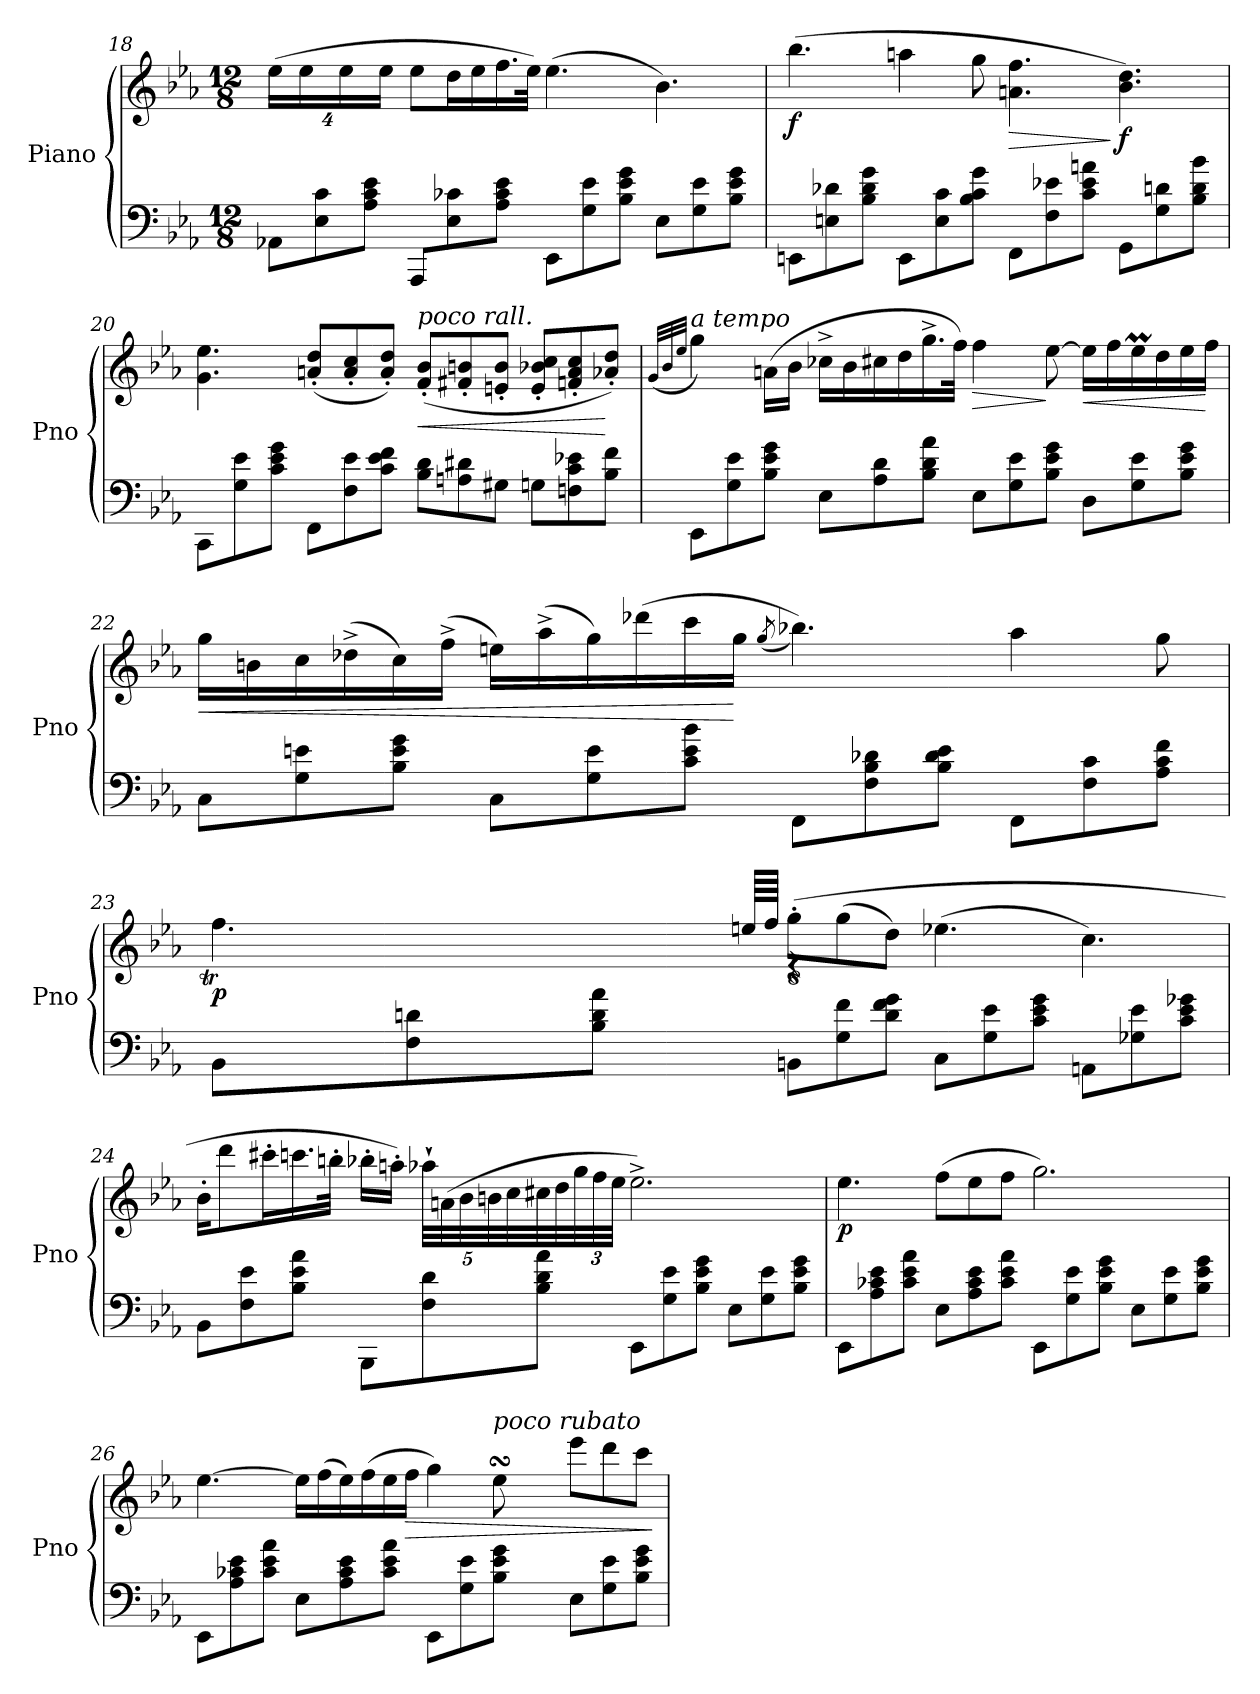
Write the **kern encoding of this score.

**kern	**kern	**dynam
*part1	*part1	*part1
*staff2	*staff1	*staff1/2
*I"Piano	*	*
*I'Pno	*	*
!!LO:PB:g=z
*clefF4	*clefG2	*
*k[b-e-a-]	*k[b-e-a-]	*
*M12/8	*M12/8	*
*	*Xbrackettup	*
=18	=18	=18
8AA-X\L	(>32%3ee-\L	.
.	32%3ee-\	.
8E-\ 8c\	.	.
.	32%3ee-\	.
8A-\ 8c\ 8e-\J	.	.
.	32%3ee-\J	.
8AAA-/L	8ee-\L	.
8E-\ 8c-X\	16dd\L	.
.	16ee-\	.
8A-\ 8c-\ 8e-\J	16.ff\	.
.	32ee-\JJk)	.
8EE-\L	(>4.ee-\	.
8G\ 8e-\	.	.
8B-\ 8e-\ 8g\J	.	.
8E-\L	4.b-\)	.
8G\ 8e-\	.	.
8B-\ 8e-\ 8g\J	.	.
=19	=19	=19
!	!	!LO:DY:b
8EEn\L	(>4.bb-\	f
8En\ 8d-X\	.	.
8B-\ 8d-\ 8g\J	.	.
8EE\L	4aan\	.
8E\ 8c\	.	.
8B-\ 8c\ 8g\J	8gg\	.
!	!	!LO:HP:b
8FF\L	4.an\ 4.ff\	>
8F\ 8e-X\	.	.
8c\ 8e-\ 8an\J	.	.
!	!	!LO:DY:n=1:b
8GG\L	4.b-\ 4.dd\)	] f
8G\ 8dn\	.	.
8B-\ 8d\ 8b-\J	.	.
!!LO:LB:g=z
=20	=20	=20
8CC\L	4.g\ 4.ee-\	.
8G\ 8e-\	.	.
8c\ 8e-\ 8g\J	.	.
8FF\L	(<8an/' 8dd/'L	.
8F\ 8e-\	8a/' 8cc/'	.
8c\ 8e-\ 8f\J	8a/' 8dd/'J)	.
!	!LO:TX:a:i:t=poco rall.	!
!	!	!LO:HP:b
8B-\ 8d\L	(<8f/' 8b-/'L	<
8An\ 8d#X\	8f#X/' 8bn/'	.
8G#X\J	8en/' 8b/'J	.
8Gn\L	8e/' 8b-X/' 8cc/'L	.
8Fn\ 8c\ 8e-X\	8fn/' 8a/' 8cc/'	.
8B-\ 8f\J	8a-X/' 8dd/'J)	[
=21	=21	=21
.	(<32qg/LLL	.
.	32qb-/	.
.	32qee-/JJJ	.
!	!LO:TX:a:i:t=a tempo	!
!	!	!LO:DY:b
!	!	!LO:DY:n=1:b
8EE-\L	4gg\)	p sfp
8G\ 8e-\	.	.
8B-\ 8e-\ 8g\J	(>16an\LL	.
.	16b-\JJ	.
8E-\L	16cc-X^\LL	.
.	16b-\	.
8A-\ 8d\	16cc#X\	.
.	16dd\	.
8B-\ 8d\ 8a-\J	16.gg^\	.
.	32ff\JJk)	.
!	!	!LO:HP:b
8E-\L	4ff\	>
8G\ 8e-\	.	.
8B-\ 8e-\ 8g\J	[8ee-\	]
!	!	!LO:HP:b
8D\L	16ee-\LL]	<
.	16ff\	.
8G\ 8e-\	16ee-M\	.
.	16dd\	.
8B-\ 8e-\ 8g\J	16ee-\	.
.	16ff\JJ	[
!!LO:LB:g=z
=22	=22	=22
!	!	!LO:HP:b
8C\L	16gg\LL	<
.	16bn\	.
8G\ 8en\	16cc\	.
.	(>16dd-X^\	.
8B-\ 8e\ 8g\J	16cc\)	.
.	(>16ff^\JJ	.
8C\L	16een\LL)	.
.	(>16aa-^\	.
8G\ 8e\	16gg\)	.
.	(>16ddd-X\	.
8c\ 8e\ 8b-\J	16ccc\	.
.	16gg\JJ	[
.	(<8qgg/	.
8FF\L	4.bb-X\))	.
8F\ 8B-\ 8d-X\	.	.
8B-\ 8d-\ 8e\J	.	.
8FF\L	4aa-\	.
8F\ 8c\	.	.
8A-\ 8c\ 8f\J	8gg\	.
!!LO:LB:g=z
=23	=23	=23
*	*^	*
!	!	!	!LO:DY:b
8BB-\L	4.ff\	64ggt!yy	p
.	.	64ff!yy	.
.	.	64gg!yy	.
.	.	64ff!yy	.
.	.	64gg!yy	.
.	.	64ff!yy	.
.	.	64gg!yy	.
.	.	64ff!yy	.
8F\ 8dn\	.	64gg!yy	.
.	.	64ff!yy	.
.	.	64gg!yy	.
.	.	64ff!yy	.
.	.	64gg!yy	.
.	.	64ff!yy	.
.	.	64gg!yy	.
.	.	64ff!yy	.
8B-\ 8d\ 8a-\J	.	64gg!yy	.
.	.	64ff!yy	.
.	.	64gg!yy	.
.	.	64ff!yy	.
.	.	64gg!yy	.
.	.	64ffTTT!yy	.
.	.	(>64een/LLLL	.
.	.	64ff/JJJJ	.
!	!	!LO:N:vis=1.	!
8BBn\L	(8gg'\L	8%9r	.
8G\ 8f\	(>8gg\	.	.
8d\ 8f\ 8g\J	8dd\J)	.	.
8C\L	(>4.ee-X\	.	.
8G\ 8e-\	.	.	.
8c\ 8e-\ 8g\J	.	.	.
8AAn\L	4.cc\)	.	.
8G-X\ 8e-\	.	.	.
8c\ 8e-\ 8g-X\J	.	.	.
*	*v	*v	*
!!LO:PB:g=z
=24	=24	=24
8BB-\L	16b-'\KL	.
.	8ddd\	.
8F\ 8e-\	.	.
.	16ccc#X'\L	.
8B-\ 8e-\ 8a-\J	16.cccn\	.
.	32bbn'\JJk	.
8BBB-\L	16bb-X'\LL	.
.	16aan'\JJ)	.
8F\ 8d\	40aa-X`\LLL	.
.	(>40an\	.
.	40b-\	.
.	40bn\	.
.	40cc\	.
8B-\ 8d\ 8a-\J	32cc#X\	.
.	32dd\	.
.	48gg\	.
.	48ff\	.
.	48ee-\JJJ	.
8EE-\L	2.ee-^\)	.
8G\ 8e-\	.	.
8B-\ 8e-\ 8g\J	.	.
8E-\L	.	.
8G\ 8e-\	.	.
8B-\ 8e-\ 8g\J	.	.
!!LO:LB:g=z
=25	=25	=25
!	!	!LO:DY:b
8EE-\L	4.ee-\	p
8A-\ 8c-X\ 8e-\	.	.
8c-\ 8e-\ 8a-\J	.	.
8E-\L	(>8ff\L	.
8A-\ 8c-\ 8e-\	8ee-\	.
8c-\ 8e-\ 8a-\J	8ff\J	.
8EE-\L	2.gg\)	.
8G\ 8e-\	.	.
8B-\ 8e-\ 8g\J	.	.
8E-\L	.	.
8G\ 8e-\	.	.
8B-\ 8e-\ 8g\J	.	.
=26	=26	=26
*	*^	*
8EE-\L	[4.ee-\	1ryy	.
8A-\ 8c-X\ 8e-\	.	.	.
8c-\ 8e-\ 8a-\J	.	.	.
8E-\L	16ee-\LL]	.	.
.	(>16ff\	.	.
8A-\ 8c-\ 8e-\	16ee-\)	.	.
.	(>16ff\	.	.
8c-\ 8e-\ 8a-\J	16ee-\	.	.
!	!	!	!LO:HP:b
.	16ff\JJ	.	>
8EE-\L	4gg\)	.	.
8G\ 8e-\	.	.	.
!	!LO:TX:a:i:t=poco rubato	!	!
8B-\ 8e-\ 8g\J	8ee-sSSs\	32ff!yy	.
.	.	32ee-!yy	.
.	.	32dd!yy	.
.	.	32ee-!yy	.
8E-\L	(8eee-\L	4.ryy	.
8G\ 8e-\	8ddd\	.	.
8B-\ 8e-\ 8g\J	8ccc\J	.	.
*	*v	*v	*
.	.	]
=	=	=
*-	*-	*-
